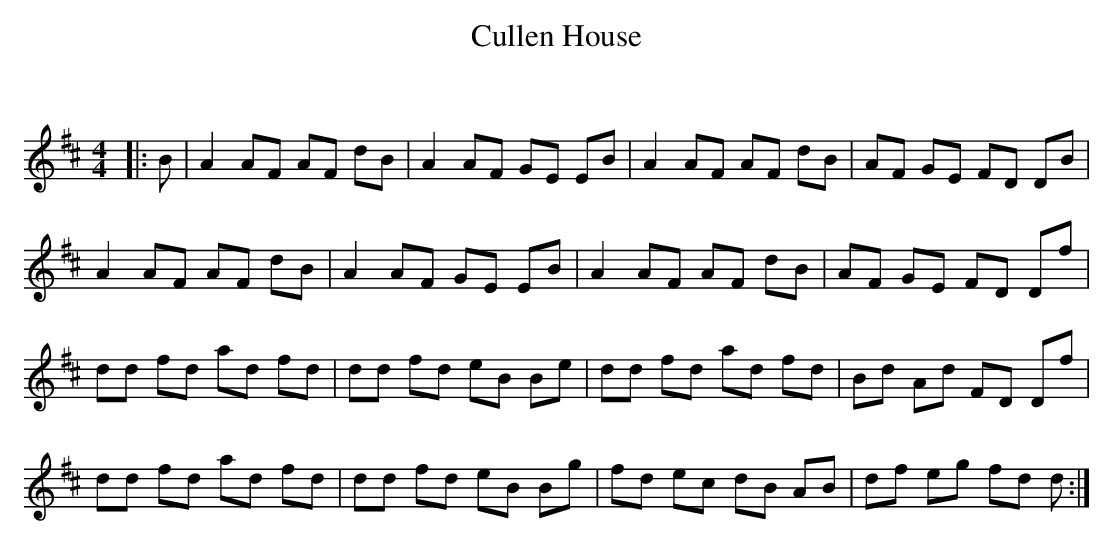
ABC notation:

X:1
T: Cullen House
C:
Q: 232
K:D
M:4/4
L:1/8
|:B|A2 AF AF dB|A2 AF GE EB|A2 AF AF dB|AF GE FD DB|
A2 AF AF dB|A2 AF GE EB|A2 AF AF dB|AF GE FD Df|
dd fd ad fd|dd fd eB Be|dd fd ad fd|Bd Ad FD Df|
dd fd ad fd|dd fd eB Bg|fd ec dB AB|df eg fd d:|
